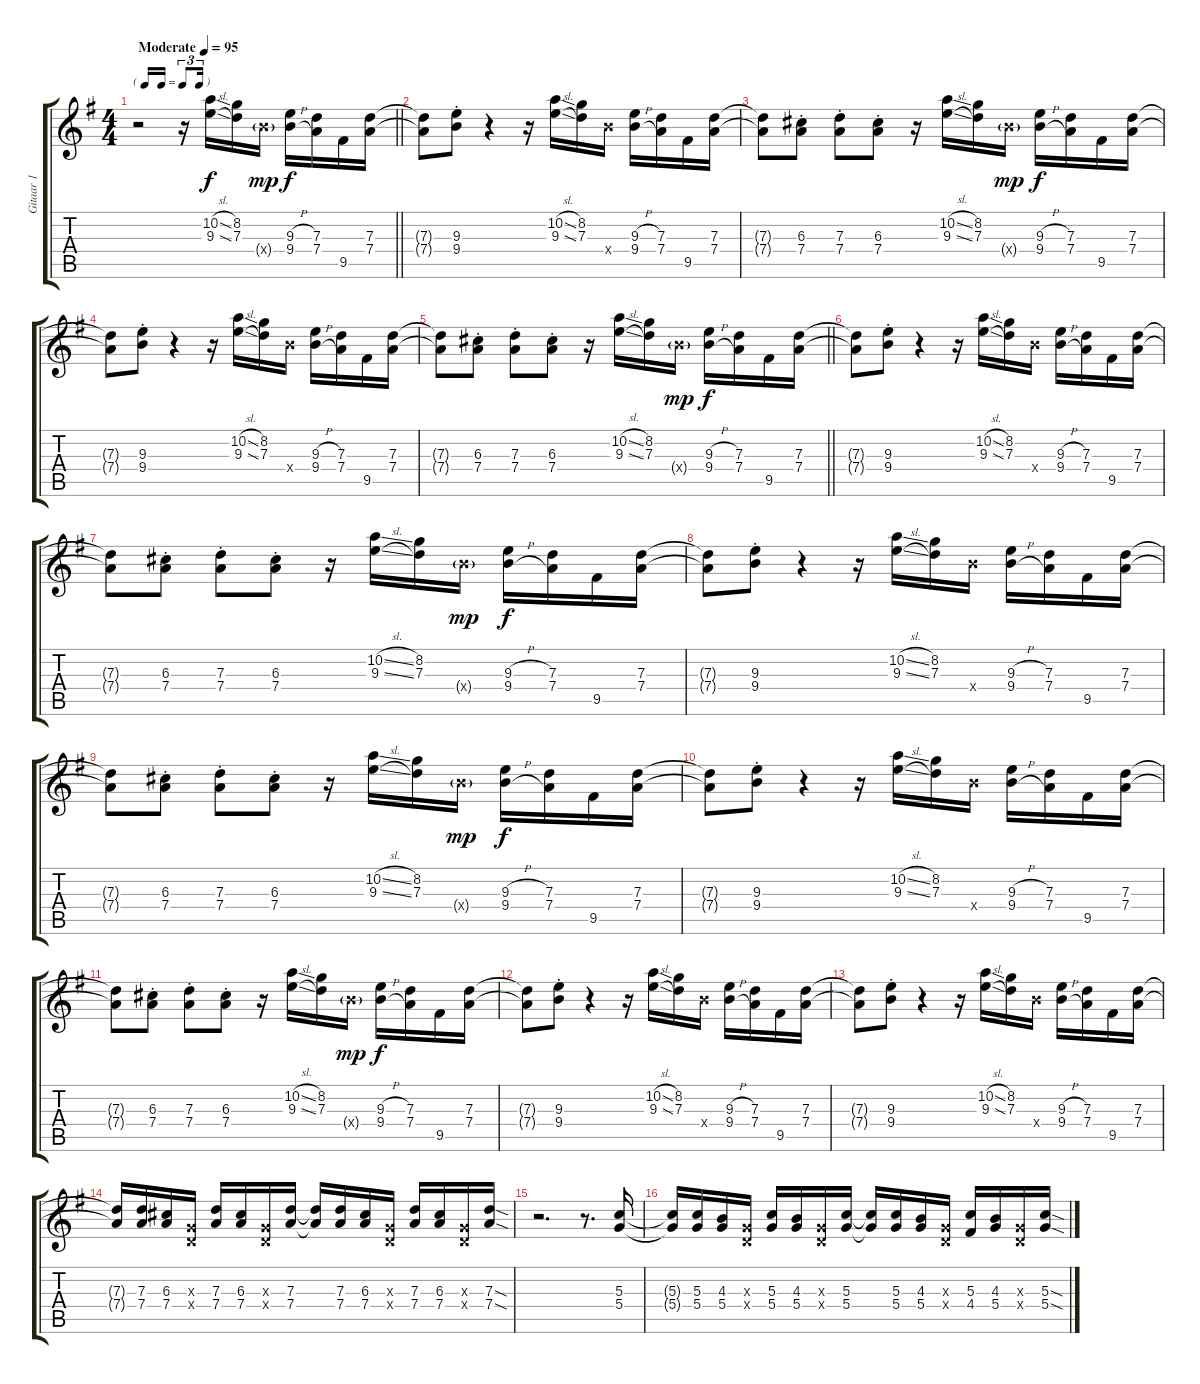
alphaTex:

\track ("Gitaar 1" "Gitaar 1") {instrument overdrivenguitar}
\staff {score tabs}
\tuning (E4 B3 G3 D3 A2 E2) {hide}
\ts (4 4)
\tf triplet16th
\tempo (95 "Moderate")
\clef g2
\barLineRight lightlight
\ks eminor
r.2{dy f instrument overdrivenguitar} r.16 (10.2{sl} 9.3{sl}).16 (8.2 7.3).16 9.4{g x}.16{dy mp} (9.3{h} 9.4{h}).16{dy f} (7.3 7.4).16 9.5.16 (7.3 7.4).16 |
(7.3{t} 7.4{t}).8 (9.3{st} 9.4{st}).8 r.4 r.16 (10.2{sl} 9.3{sl}).16 (8.2 7.3).16 9.4{x}.16 (9.3{h} 9.4{h}).16 (7.3 7.4).16 9.5.16 (7.3 7.4).16 |
(7.3{t} 7.4{t}).8 (6.3{st} 7.4{st}).8 (7.3{st} 7.4{st}).8 (6.3{st} 7.4{st}).8 r.16 (10.2{sl} 9.3{sl}).16 (8.2 7.3).16 9.4{g x}.16{dy mp} (9.3{h} 9.4{h}).16{dy f} (7.3 7.4).16 9.5.16 (7.3 7.4).16 |
(7.3{t} 7.4{t}).8 (9.3{st} 9.4{st}).8 r.4 r.16 (10.2{sl} 9.3{sl}).16 (8.2 7.3).16 9.4{x}.16 (9.3{h} 9.4{h}).16 (7.3 7.4).16 9.5.16 (7.3 7.4).16 |
\barLineRight lightlight
(7.3{t} 7.4{t}).8 (6.3{st} 7.4{st}).8 (7.3{st} 7.4{st}).8 (6.3{st} 7.4{st}).8 r.16 (10.2{sl} 9.3{sl}).16 (8.2 7.3).16 9.4{g x}.16{dy mp} (9.3{h} 9.4{h}).16{dy f} (7.3 7.4).16 9.5.16 (7.3 7.4).16 |
(7.3{t} 7.4{t}).8 (9.3{st} 9.4{st}).8 r.4 r.16 (10.2{sl} 9.3{sl}).16 (8.2 7.3).16 9.4{x}.16 (9.3{h} 9.4{h}).16 (7.3 7.4).16 9.5.16 (7.3 7.4).16 |
(7.3{t} 7.4{t}).8 (6.3{st} 7.4{st}).8 (7.3{st} 7.4{st}).8 (6.3{st} 7.4{st}).8 r.16 (10.2{sl} 9.3{sl}).16 (8.2 7.3).16 9.4{g x}.16{dy mp} (9.3{h} 9.4{h}).16{dy f} (7.3 7.4).16 9.5.16 (7.3 7.4).16 |
(7.3{t} 7.4{t}).8 (9.3{st} 9.4{st}).8 r.4 r.16 (10.2{sl} 9.3{sl}).16 (8.2 7.3).16 9.4{x}.16 (9.3{h} 9.4{h}).16 (7.3 7.4).16 9.5.16 (7.3 7.4).16 |
(7.3{t} 7.4{t}).8 (6.3{st} 7.4{st}).8 (7.3{st} 7.4{st}).8 (6.3{st} 7.4{st}).8 r.16 (10.2{sl} 9.3{sl}).16 (8.2 7.3).16 9.4{g x}.16{dy mp} (9.3{h} 9.4{h}).16{dy f} (7.3 7.4).16 9.5.16 (7.3 7.4).16 |
(7.3{t} 7.4{t}).8 (9.3{st} 9.4{st}).8 r.4 r.16 (10.2{sl} 9.3{sl}).16 (8.2 7.3).16 9.4{x}.16 (9.3{h} 9.4{h}).16 (7.3 7.4).16 9.5.16 (7.3 7.4).16 |
(7.3{t} 7.4{t}).8 (6.3{st} 7.4{st}).8 (7.3{st} 7.4{st}).8 (6.3{st} 7.4{st}).8 r.16 (10.2{sl} 9.3{sl}).16 (8.2 7.3).16 9.4{g x}.16{dy mp} (9.3{h} 9.4{h}).16{dy f} (7.3 7.4).16 9.5.16 (7.3 7.4).16 |
(7.3{t} 7.4{t}).8 (9.3{st} 9.4{st}).8 r.4 r.16 (10.2{sl} 9.3{sl}).16 (8.2 7.3).16 9.4{x}.16 (9.3{h} 9.4{h}).16 (7.3 7.4).16 9.5.16 (7.3 7.4).16 |
(7.3{t} 7.4{t}).8 (9.3{st} 9.4{st}).8 r.4 r.16 (10.2{sl} 9.3{sl}).16 (8.2 7.3).16 9.4{x}.16 (9.3{h} 9.4{h}).16 (7.3 7.4).16 9.5.16 (7.3 7.4).16 |
(7.3{t} 7.4{t}).16 (7.3 7.4).16 (6.3 7.4).16 (0.3{x} 0.4{x}).16 (7.3 7.4).16 (6.3 7.4).16 (0.3{x} 0.4{x}).16 (7.3 7.4).16 (7.3{t} 7.4{t}).16 (7.3 7.4).16 (6.3 7.4).16 (0.3{x} 0.4{x}).16 (7.3 7.4).16 (6.3 7.4).16 (0.3{x} 0.4{x}).16 (7.3{sod} 7.4{sod}).16 |
r.2{d} r.8{d} (5.3 5.4).16 |
(5.3{t} 5.4{t}).16 (5.3 5.4).16 (4.3 5.4).16 (0.3{x} 0.4{x}).16 (5.3 5.4).16 (4.3 5.4).16 (0.3{x} 0.4{x}).16 (5.3 5.4).16 (5.3{t} 5.4{t}).16 (5.3 5.4).16 (4.3 5.4).16 (0.3{x} 0.4{x}).16 (5.3 4.4).16 (4.3 5.4).16 (0.3{x} 0.4{x}).16 (5.3{sod} 5.4{sod}).16
